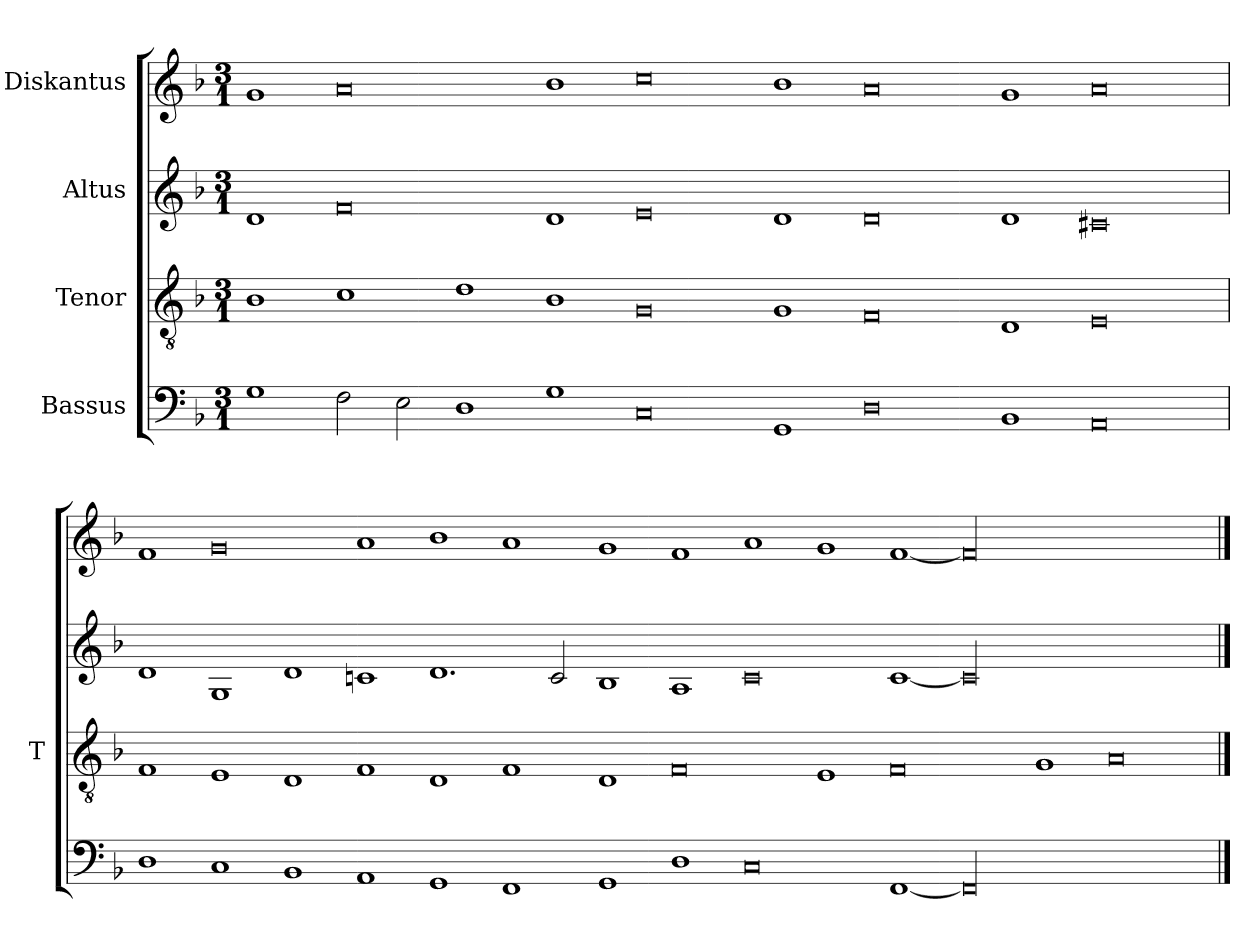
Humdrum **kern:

**kern	**kern	**kern	**kern
*part4	*part3	*part2	*part1
*staff4	*staff3	*staff2	*staff1
*I"Bassus	*I"Tenor	*I"Altus	*I"Diskantus
*	*I'T	*	*
*clefF4	*clefGv2	*clefG2	*clefG2
*k[b-]	*k[b-]	*k[b-]	*k[b-]
*M3/1	*M3/1	*M3/1	*M3/1
=	=	=	=
1G	1B-	1d	1g
2F	1c	0f	0a
2E	.	.	.
1D	1d	.	.
1G	1B-	1d	1b-
0C	0G	0e	0cc
1GG	1G	1d	1b-
0D	0F	0d	0a
1BB-	1D	1d	1g
0AA	0E	0c#X	0a
=	=	=	=
1D	1F	1d	1f
1C	1E	1G	0g
1BB-	1D	1d	.
1AA	1F	1cn	1a
1GG	1D	1.d	1b-
1FF	1F	.	1a
.	.	2c	.
1GG	1D	1B-	1g
1D	0F	1A	1f
0C	.	0c	1a
.	1E	.	1g
[1FF	0F	[1c	[1f
00FF]	.	00c]	00f]
.	1G	.	.
.	0A	.	.
==	==	==	==
*-	*-	*-	*-
